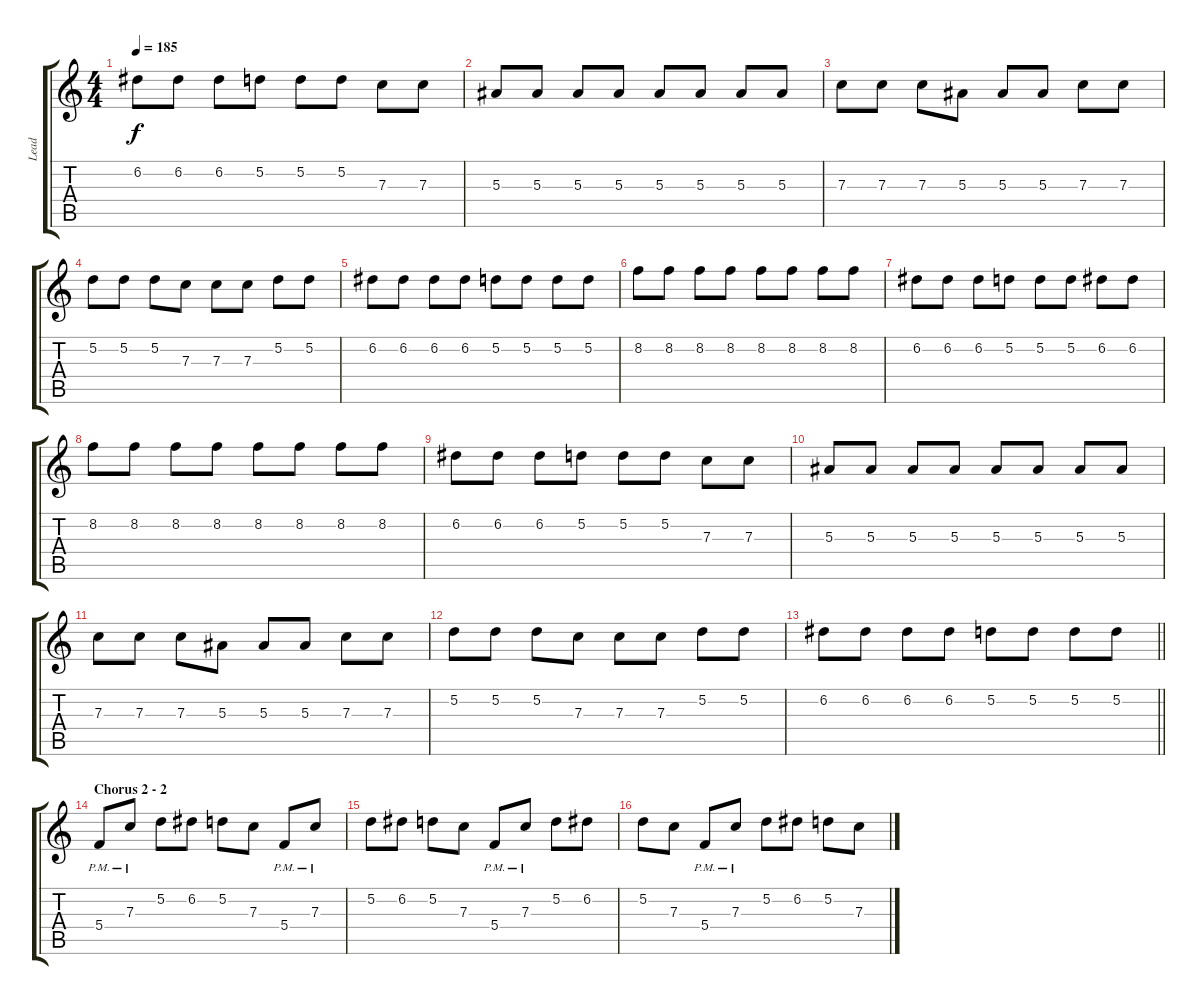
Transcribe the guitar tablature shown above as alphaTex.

\track ("Lead" "Lead") {instrument overdrivenguitar}
\staff {score tabs}
\tuning (D4 A3 F3 C3 G2 C2) {hide}
\ts (4 4)
\tempo 185
\clef g2
\ks c
6.2.8{dy f} 6.2.8 6.2.8 5.2.8 5.2.8 5.2.8 7.3.8 7.3.8 |
5.3.8 5.3.8 5.3.8 5.3.8 5.3.8 5.3.8 5.3.8 5.3.8 |
7.3.8 7.3.8 7.3.8 5.3.8 5.3.8 5.3.8 7.3.8 7.3.8 |
5.2.8 5.2.8 5.2.8 7.3.8 7.3.8 7.3.8 5.2.8 5.2.8 |
6.2.8 6.2.8 6.2.8 6.2.8 5.2.8 5.2.8 5.2.8 5.2.8 |
8.2.8 8.2.8 8.2.8 8.2.8 8.2.8 8.2.8 8.2.8 8.2.8 |
6.2.8 6.2.8 6.2.8 5.2.8 5.2.8 5.2.8 6.2.8 6.2.8 |
8.2.8 8.2.8 8.2.8 8.2.8 8.2.8 8.2.8 8.2.8 8.2.8 |
6.2.8 6.2.8 6.2.8 5.2.8 5.2.8 5.2.8 7.3.8 7.3.8 |
5.3.8 5.3.8 5.3.8 5.3.8 5.3.8 5.3.8 5.3.8 5.3.8 |
7.3.8 7.3.8 7.3.8 5.3.8 5.3.8 5.3.8 7.3.8 7.3.8 |
5.2.8 5.2.8 5.2.8 7.3.8 7.3.8 7.3.8 5.2.8 5.2.8 |
\barLineRight lightlight
6.2.8 6.2.8 6.2.8 6.2.8 5.2.8 5.2.8 5.2.8 5.2.8 |
\section ("" "Chorus 2 - 2")
5.4{pm}.8 7.3{pm}.8 5.2.8 6.2.8 5.2.8 7.3.8 5.4{pm}.8 7.3{pm}.8 |
5.2.8 6.2.8 5.2.8 7.3.8 5.4{pm}.8 7.3{pm}.8 5.2.8 6.2.8 |
5.2.8 7.3.8 5.4{pm}.8 7.3{pm}.8 5.2.8 6.2.8 5.2.8 7.3.8
